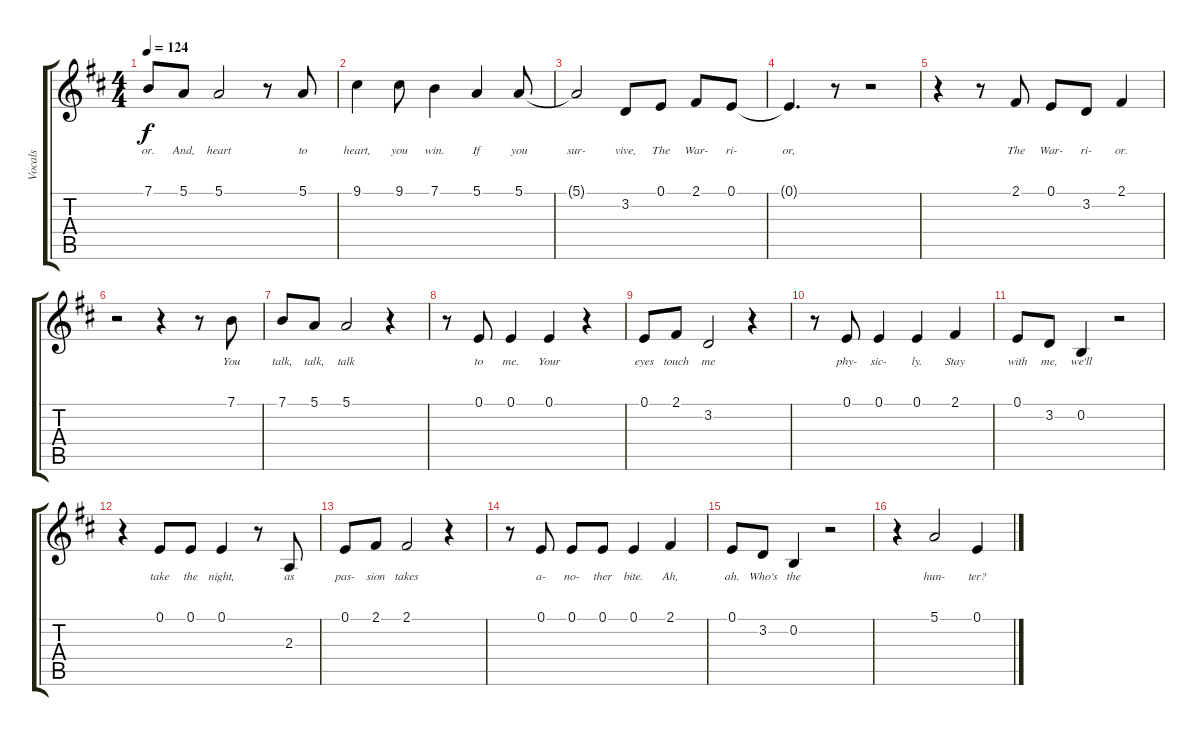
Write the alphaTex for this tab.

\track ("Vocals" "Vocals") {instrument flute}
\staff {score tabs}
\tuning (E4 B3 G3 D3 A2 E2) {hide}
\ts (4 4)
\tempo 124
\clef g2
\ks d
7.1.8{lyrics (0 "or.") lyrics (1 "") lyrics (2 "") lyrics (3 "") lyrics (4 "") dy f} 5.1.8{lyrics (0 "And,") lyrics (1 "") lyrics (2 "") lyrics (3 "") lyrics (4 "")} 5.1.2{lyrics (0 "heart") lyrics (1 "") lyrics (2 "") lyrics (3 "") lyrics (4 "")} r.8 5.1.8{lyrics (0 "to") lyrics (1 "") lyrics (2 "") lyrics (3 "") lyrics (4 "")} |
9.1.4{lyrics (0 "heart,") lyrics (1 "") lyrics (2 "") lyrics (3 "") lyrics (4 "")} 9.1.8{lyrics (0 "you") lyrics (1 "") lyrics (2 "") lyrics (3 "") lyrics (4 "")} 7.1.4{lyrics (0 "win.") lyrics (1 "") lyrics (2 "") lyrics (3 "") lyrics (4 "")} 5.1.4{lyrics (0 "If") lyrics (1 "") lyrics (2 "") lyrics (3 "") lyrics (4 "")} 5.1.8{lyrics (0 "you") lyrics (1 "") lyrics (2 "") lyrics (3 "") lyrics (4 "")} |
5.1{t}.2{lyrics (0 "sur-") lyrics (1 "") lyrics (2 "") lyrics (3 "") lyrics (4 "")} 3.2.8{lyrics (0 "vive,") lyrics (1 "") lyrics (2 "") lyrics (3 "") lyrics (4 "")} 0.1.8{lyrics (0 "The") lyrics (1 "") lyrics (2 "") lyrics (3 "") lyrics (4 "")} 2.1.8{lyrics (0 "War-") lyrics (1 "") lyrics (2 "") lyrics (3 "") lyrics (4 "")} 0.1.8{lyrics (0 "ri-") lyrics (1 "") lyrics (2 "") lyrics (3 "") lyrics (4 "")} |
0.1{t}.4{d lyrics (0 "or,") lyrics (1 "") lyrics (2 "") lyrics (3 "") lyrics (4 "")} r.8 r.2 |
r.4 r.8 2.1.8{lyrics (0 "The") lyrics (1 "") lyrics (2 "") lyrics (3 "") lyrics (4 "")} 0.1.8{lyrics (0 "War-") lyrics (1 "") lyrics (2 "") lyrics (3 "") lyrics (4 "")} 3.2.8{lyrics (0 "ri-") lyrics (1 "") lyrics (2 "") lyrics (3 "") lyrics (4 "")} 2.1.4{lyrics (0 "or.") lyrics (1 "") lyrics (2 "") lyrics (3 "") lyrics (4 "")} |
r.2 r.4 r.8 7.1.8{lyrics (0 "You") lyrics (1 "") lyrics (2 "") lyrics (3 "") lyrics (4 "")} |
7.1.8{lyrics (0 "talk,") lyrics (1 "") lyrics (2 "") lyrics (3 "") lyrics (4 "")} 5.1.8{lyrics (0 "talk,") lyrics (1 "") lyrics (2 "") lyrics (3 "") lyrics (4 "")} 5.1.2{lyrics (0 "talk") lyrics (1 "") lyrics (2 "") lyrics (3 "") lyrics (4 "")} r.4 |
r.8 0.1.8{lyrics (0 "to") lyrics (1 "") lyrics (2 "") lyrics (3 "") lyrics (4 "")} 0.1.4{lyrics (0 "me.") lyrics (1 "") lyrics (2 "") lyrics (3 "") lyrics (4 "")} 0.1.4{lyrics (0 "Your") lyrics (1 "") lyrics (2 "") lyrics (3 "") lyrics (4 "")} r.4 |
0.1.8{lyrics (0 "eyes") lyrics (1 "") lyrics (2 "") lyrics (3 "") lyrics (4 "")} 2.1.8{lyrics (0 "touch") lyrics (1 "") lyrics (2 "") lyrics (3 "") lyrics (4 "")} 3.2.2{lyrics (0 "me") lyrics (1 "") lyrics (2 "") lyrics (3 "") lyrics (4 "")} r.4 |
r.8 0.1.8{lyrics (0 "phy-") lyrics (1 "") lyrics (2 "") lyrics (3 "") lyrics (4 "")} 0.1.4{lyrics (0 "sic-") lyrics (1 "") lyrics (2 "") lyrics (3 "") lyrics (4 "")} 0.1.4{lyrics (0 "ly.") lyrics (1 "") lyrics (2 "") lyrics (3 "") lyrics (4 "")} 2.1.4{lyrics (0 "Stay") lyrics (1 "") lyrics (2 "") lyrics (3 "") lyrics (4 "")} |
0.1.8{lyrics (0 "with") lyrics (1 "") lyrics (2 "") lyrics (3 "") lyrics (4 "")} 3.2.8{lyrics (0 "me,") lyrics (1 "") lyrics (2 "") lyrics (3 "") lyrics (4 "")} 0.2.4{lyrics (0 "we'll") lyrics (1 "") lyrics (2 "") lyrics (3 "") lyrics (4 "")} r.2 |
r.4 0.1.8{lyrics (0 "take") lyrics (1 "") lyrics (2 "") lyrics (3 "") lyrics (4 "")} 0.1.8{lyrics (0 "the") lyrics (1 "") lyrics (2 "") lyrics (3 "") lyrics (4 "")} 0.1.4{lyrics (0 "night,") lyrics (1 "") lyrics (2 "") lyrics (3 "") lyrics (4 "")} r.8 2.3.8{lyrics (0 "as") lyrics (1 "") lyrics (2 "") lyrics (3 "") lyrics (4 "")} |
0.1.8{lyrics (0 "pas-") lyrics (1 "") lyrics (2 "") lyrics (3 "") lyrics (4 "")} 2.1.8{lyrics (0 "sion") lyrics (1 "") lyrics (2 "") lyrics (3 "") lyrics (4 "")} 2.1.2{lyrics (0 "takes") lyrics (1 "") lyrics (2 "") lyrics (3 "") lyrics (4 "")} r.4 |
r.8 0.1.8{lyrics (0 "a-") lyrics (1 "") lyrics (2 "") lyrics (3 "") lyrics (4 "")} 0.1.8{lyrics (0 "no-") lyrics (1 "") lyrics (2 "") lyrics (3 "") lyrics (4 "")} 0.1.8{lyrics (0 "ther") lyrics (1 "") lyrics (2 "") lyrics (3 "") lyrics (4 "")} 0.1.4{lyrics (0 "bite.") lyrics (1 "") lyrics (2 "") lyrics (3 "") lyrics (4 "")} 2.1.4{lyrics (0 "Ah,") lyrics (1 "") lyrics (2 "") lyrics (3 "") lyrics (4 "")} |
0.1.8{lyrics (0 "ah.") lyrics (1 "") lyrics (2 "") lyrics (3 "") lyrics (4 "")} 3.2.8{lyrics (0 "Who's") lyrics (1 "") lyrics (2 "") lyrics (3 "") lyrics (4 "")} 0.2.4{lyrics (0 "the") lyrics (1 "") lyrics (2 "") lyrics (3 "") lyrics (4 "")} r.2 |
r.4 5.1.2{lyrics (0 "hun-") lyrics (1 "") lyrics (2 "") lyrics (3 "") lyrics (4 "")} 0.1.4{lyrics (0 "ter?") lyrics (1 "") lyrics (2 "") lyrics (3 "") lyrics (4 "")}
